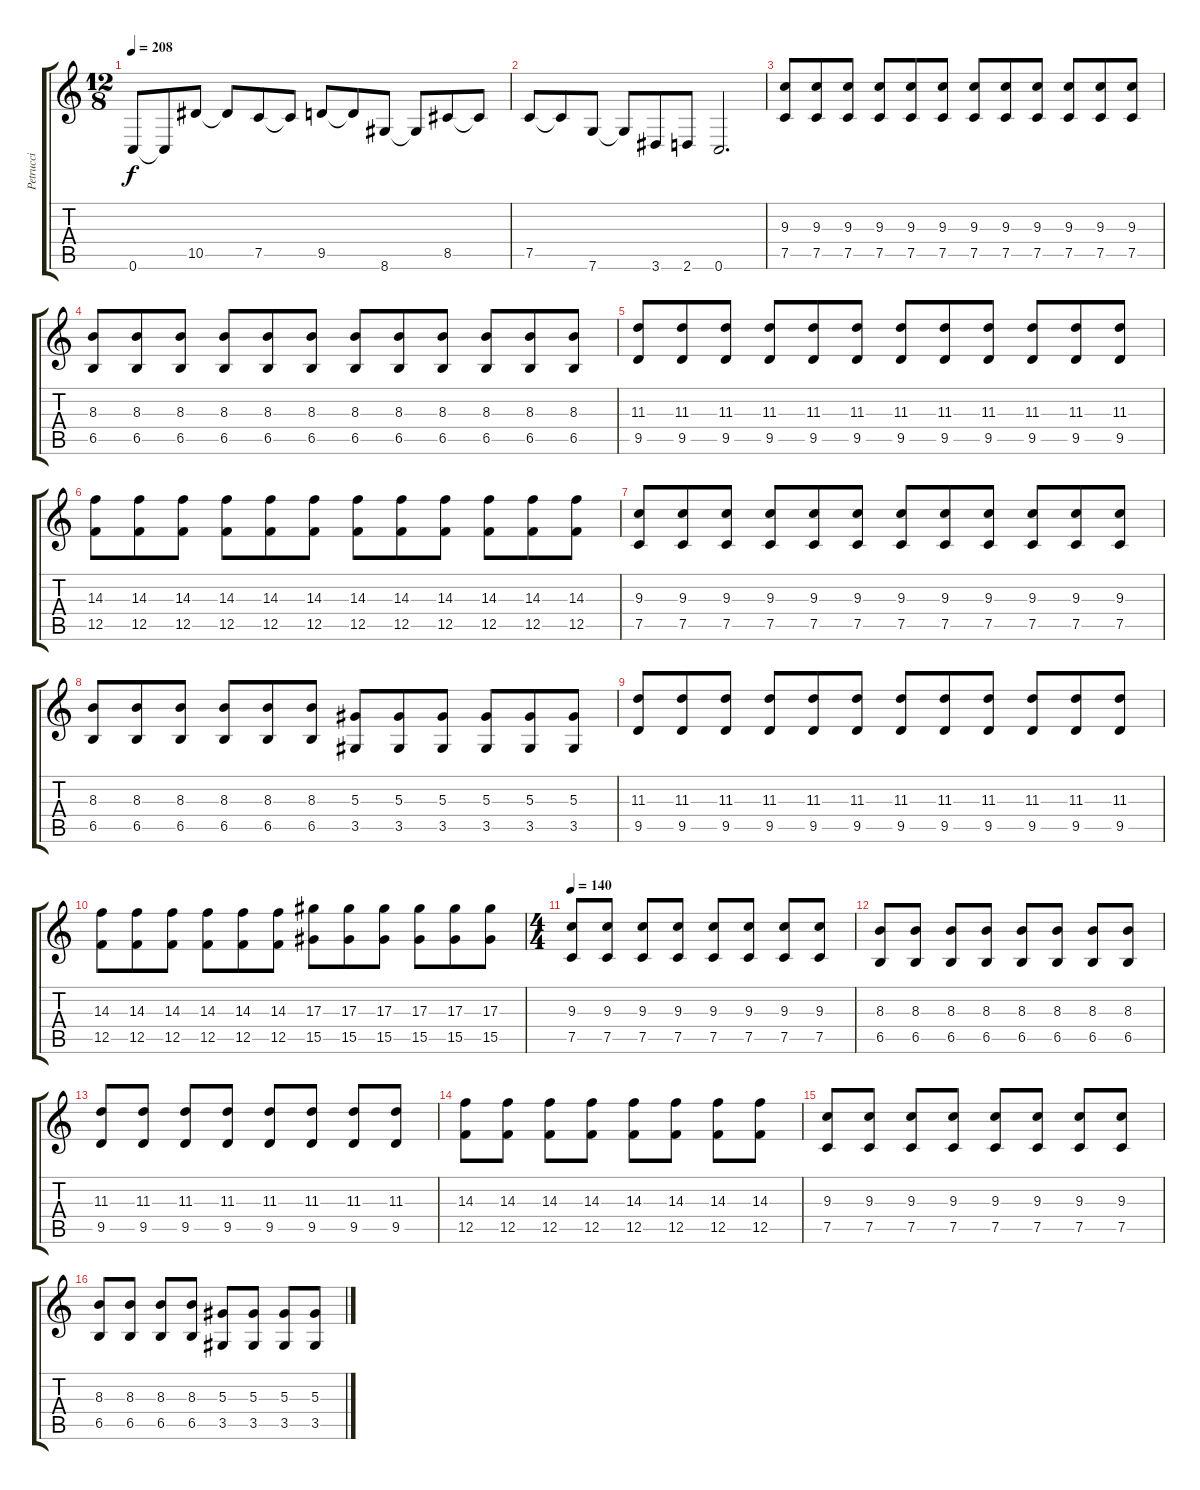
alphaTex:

\track ("Petrucci" "Petrucci") {instrument distortionguitar}
\staff {score tabs}
\tuning (C4 G3 Eb3 Bb2 F2 C2) {hide}
\ts (12 8)
\tempo 208
\clef g2
\ks c
0.6.8{dy f} 0.6{t}.8 10.5.8 10.5{t}.8 7.5.8 7.5{t}.8 9.5.8 9.5{t}.8 8.6.8 8.6{t}.8 8.5.8 8.5{t}.8 |
7.5.8 7.5{t}.8 7.6.8 7.6{t}.8 3.6.8 2.6.8 0.6.2{d} |
(9.3 7.5).8 (9.3 7.5).8 (9.3 7.5).8 (9.3 7.5).8 (9.3 7.5).8 (9.3 7.5).8 (9.3 7.5).8 (9.3 7.5).8 (9.3 7.5).8 (9.3 7.5).8 (9.3 7.5).8 (9.3 7.5).8 |
(8.3 6.5).8 (8.3 6.5).8 (8.3 6.5).8 (8.3 6.5).8 (8.3 6.5).8 (8.3 6.5).8 (8.3 6.5).8 (8.3 6.5).8 (8.3 6.5).8 (8.3 6.5).8 (8.3 6.5).8 (8.3 6.5).8 |
(11.3 9.5).8 (11.3 9.5).8 (11.3 9.5).8 (11.3 9.5).8 (11.3 9.5).8 (11.3 9.5).8 (11.3 9.5).8 (11.3 9.5).8 (11.3 9.5).8 (11.3 9.5).8 (11.3 9.5).8 (11.3 9.5).8 |
(14.3 12.5).8 (14.3 12.5).8 (14.3 12.5).8 (14.3 12.5).8 (14.3 12.5).8 (14.3 12.5).8 (14.3 12.5).8 (14.3 12.5).8 (14.3 12.5).8 (14.3 12.5).8 (14.3 12.5).8 (14.3 12.5).8 |
(9.3 7.5).8 (9.3 7.5).8 (9.3 7.5).8 (9.3 7.5).8 (9.3 7.5).8 (9.3 7.5).8 (9.3 7.5).8 (9.3 7.5).8 (9.3 7.5).8 (9.3 7.5).8 (9.3 7.5).8 (9.3 7.5).8 |
(8.3 6.5).8 (8.3 6.5).8 (8.3 6.5).8 (8.3 6.5).8 (8.3 6.5).8 (8.3 6.5).8 (5.3 3.5).8 (5.3 3.5).8 (5.3 3.5).8 (5.3 3.5).8 (5.3 3.5).8 (5.3 3.5).8 |
(11.3 9.5).8 (11.3 9.5).8 (11.3 9.5).8 (11.3 9.5).8 (11.3 9.5).8 (11.3 9.5).8 (11.3 9.5).8 (11.3 9.5).8 (11.3 9.5).8 (11.3 9.5).8 (11.3 9.5).8 (11.3 9.5).8 |
(14.3 12.5).8 (14.3 12.5).8 (14.3 12.5).8 (14.3 12.5).8 (14.3 12.5).8 (14.3 12.5).8 (17.3 15.5).8 (17.3 15.5).8 (17.3 15.5).8 (17.3 15.5).8 (17.3 15.5).8 (17.3 15.5).8 |
\ts (4 4)
\tempo 140
(9.3 7.5).8 (9.3 7.5).8 (9.3 7.5).8 (9.3 7.5).8 (9.3 7.5).8 (9.3 7.5).8 (9.3 7.5).8 (9.3 7.5).8 |
(8.3 6.5).8 (8.3 6.5).8 (8.3 6.5).8 (8.3 6.5).8 (8.3 6.5).8 (8.3 6.5).8 (8.3 6.5).8 (8.3 6.5).8 |
(11.3 9.5).8 (11.3 9.5).8 (11.3 9.5).8 (11.3 9.5).8 (11.3 9.5).8 (11.3 9.5).8 (11.3 9.5).8 (11.3 9.5).8 |
(14.3 12.5).8 (14.3 12.5).8 (14.3 12.5).8 (14.3 12.5).8 (14.3 12.5).8 (14.3 12.5).8 (14.3 12.5).8 (14.3 12.5).8 |
(9.3 7.5).8 (9.3 7.5).8 (9.3 7.5).8 (9.3 7.5).8 (9.3 7.5).8 (9.3 7.5).8 (9.3 7.5).8 (9.3 7.5).8 |
(8.3 6.5).8 (8.3 6.5).8 (8.3 6.5).8 (8.3 6.5).8 (5.3 3.5).8 (5.3 3.5).8 (5.3 3.5).8 (5.3 3.5).8
